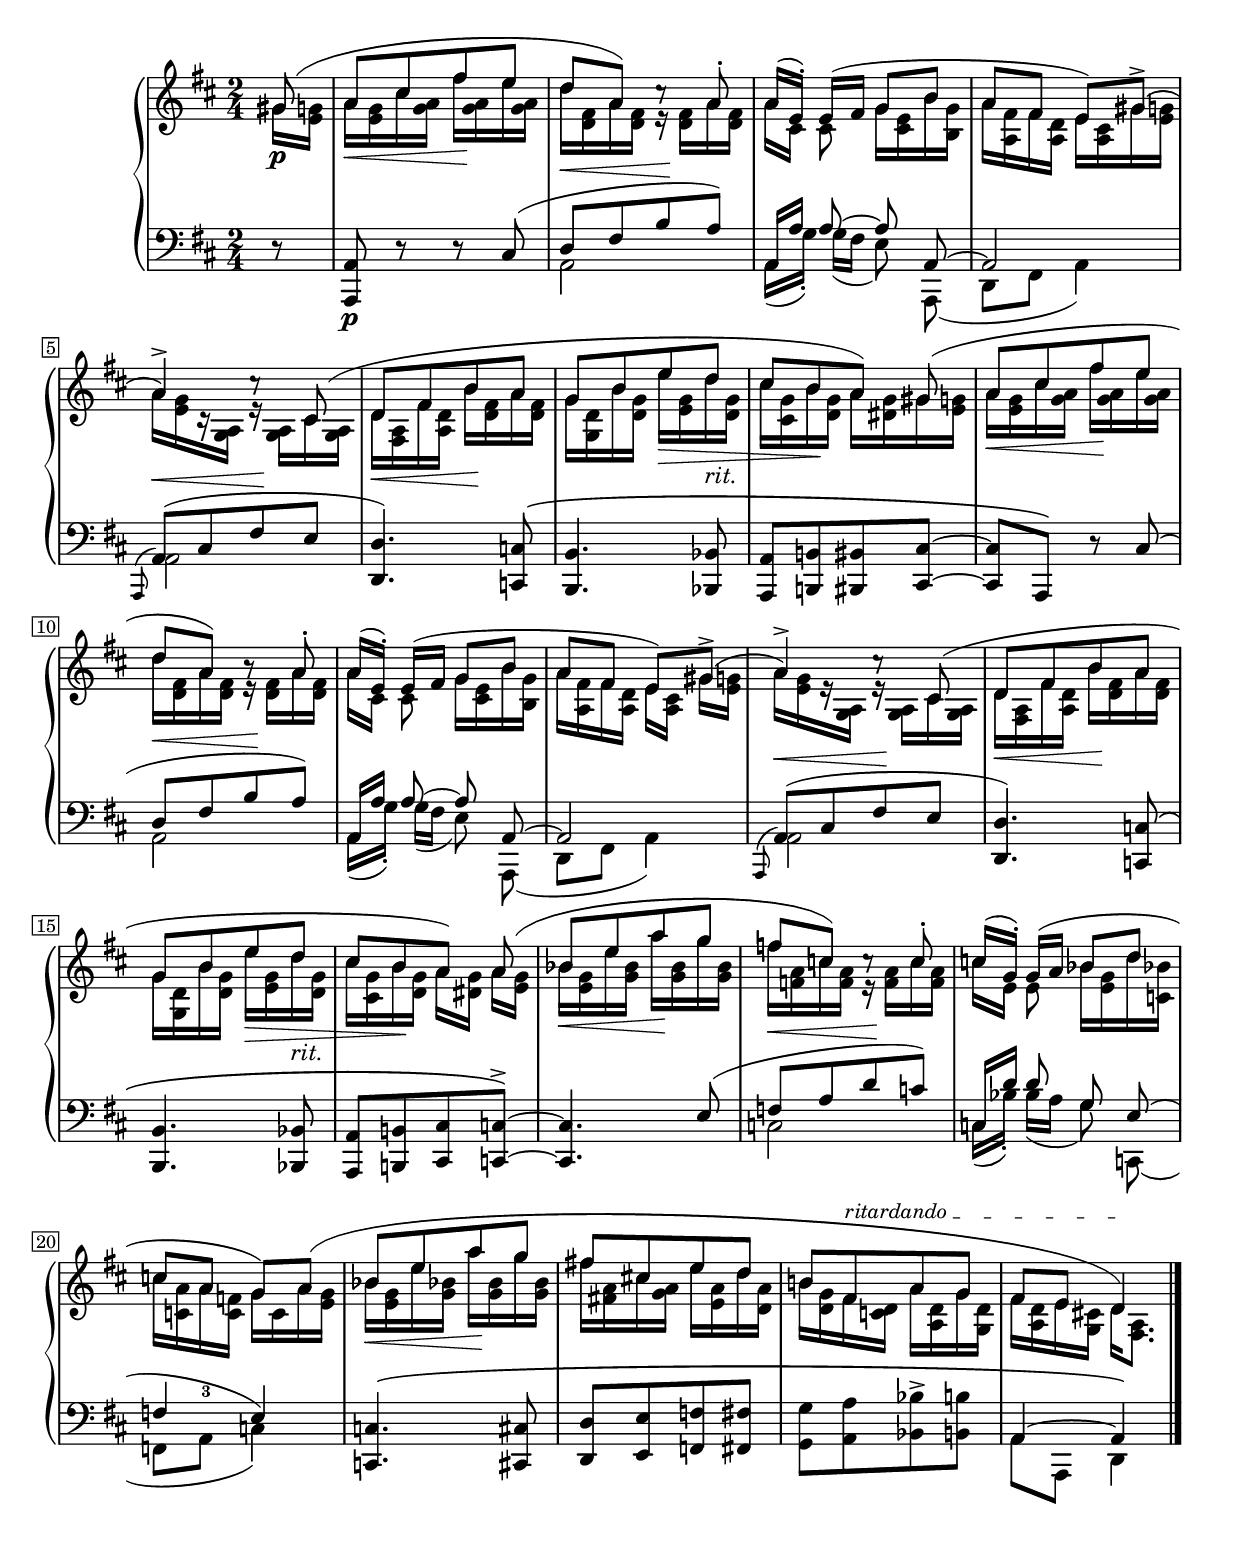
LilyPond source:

Global = {
  \key d \major
  \time 2/4
  \include "../global.ly"
}

ritardando = { \override TextSpanner.bound-details.left.text = \markup { \small "ritardando " } }

Sopran = \context Voice = "one" \relative c'' {
  \voiceOne
  \override Rest.staff-position = #0
  \partial 8
    <gis>8\p (
  %1
  | a\< [ cis fis\! e ]
  | d a ) c8\rest a^.
%    \break
  | a16[ ( e16^.] ) e[ ( fis] g8 b
  | a[ fis ] e ) gis^> (
  %5
  | a4^> ) c8\rest cis,8 (
%    \break
  | d\< [ fis b\! <a> ]
  | g [ b e\> d_\markup { "rit." } ]
  | cis[ b\! a] ) gis (
%    \break
  | a[\< cis fis\! e]
  %10
  | d a ) r8 a^.
  | a16[ ( e16^. ] ) e[ ( fis] g8 b
%    \break
  | a fis e ) gis^> (
  | a4^> ) c8\rest cis,8 (
  | d\< [ fis b\! a ]
%    \break
  %15
  | g [ b e\> d_\markup { "rit." } ]
  | cis[ b\! a] ) a (
  | bes[\<  e a\! g]
%    \break
  | f c ) c8\rest c^.
  | c16[ ( g16^.] ) g[ ( a] bes8 d
  %20
  | c8 a g ) a (
%    \break
  | bes[\<  e a\! g]
  | fis[ cis e d]
  | b![\ritardando fis\startTextSpan a g]
  | fis e d4\stopTextSpan )
  \fine
}

Alto = \context Voice = "two" \relative c'' {
  \voiceTwo
  \partial 8
    gis16 <e g>16
  %1
  | a <e g> cis' <g a> fis' <g, a> e' <g, a>
  | d' <d, fis> a' <d, fis> r16 <d fis> a' <d, fis>
  | a'[ cis,] cis8 g'16 <cis, e> b' <b, g'>
  | a' <a, fis'> fis' <a, d> e'[<a, cis> gis' <e g>]
  %5
  | a [<e g> r16 <g, a>] r16 <g a> cis <g a>
  | d' <fis, a> fis' <a, d> b' <d, fis> a' <d, fis>
  | g <g, d'> b' <d, g> e' <e, g> d' <d, g>
  | cis' <cis, g'> b' <d, g> a' [<dis, g> gis <e g>]
  | a <e g> cis' <g a> fis' <g, a> e' <g, a>
  %10
  | d' <d, fis> a' <d, fis> r16 <d fis> a' <d, fis>
  | a'[ cis,] cis8 g'16 <cis, e> b' <b, g'>
  | a' <a, fis'> fis' <a, d> e' [<a, cis>] gis' [<e g>]
  | a[ <e g> e16\rest <g, a>] r16 <g a> cis <g a>
  | d' <fis, a> fis' <a, d> b' <d, fis> a' <d, fis>
  %15
  | g <g, d'> b' <d, g> e' <e, g> d' <d, g>
  | cis' <cis, g'> b' <d, g> a' [<dis, g>] a' [<e g>]
  | bes' <e, g> e' <g, bes> a' <g, bes> g' <g, bes>
  | f' <f, a> c' <f, a> r16 <f a> c' <f, a>
  | c'[ e,] e8 bes'16 <e, g> d' <c, bes'!>
  %20
  | c' <c, a'> a' <c, f> g'[ c, a' <e g>]
  | bes' <e, g> e' <g, bes!> a' <g, bes> g' <g, bes>
  | fis'! <fis,! a> cis'! <g a> e' <e, a> d' <d, a'>
  | b' <d, g> fis <c d> a' <a, d> g' <g, d'>
  | fis' <a, d> e' <g, cis> d' <fis, a>8.
}

Tenor = \context Voice = "three" \relative c {
  \voiceThree
  \override Rest.staff-position = #0
  \partial 8
    r8
  %1
  | <a, a'>8\p \dynamicUp r8 r8 cis'8 (
  | d[\< fis b\! a] )
  | a,16[ a'] a8~ \autoBeamOff a8 a,~ \autoBeamOn
  | a2
  %5
  | \grace { a,8 ( } a'8[\< ) ( cis fis\! e]
  | <d, d'>4. ) <c c'>8 \(
  | <b b'>4. <bes bes'>8
  | <a a'>[ <b b'> <bis bis'> <cis cis'>~ ]
  | <cis cis'> a \) r8 cis' (
  %10
  | d[\< fis b\! a] )
  | a,16[ a'] a8~ \autoBeamOff a8 a,~ \autoBeamOn
  | a2
  | \grace { a,8 ( } a'8[\< ) ( cis fis\! e ]
  | <d, d'>4. ) <c c'>8 \(
  %15
  | <b b'>4. <bes bes'>8
  | <a a'>[ <b b'> <cis cis'> <c c'>~^> \)]
  | <c c'>4. e'8 (
  | f8\< [ a d\! c ] )
  | c,16[ d'] d8 \autoBeamOff g, e ( \autoBeamOn
  %20
  | f4 e )
  | <c, c'>4. \( <cis cis'>8
  | <d d'> [<e e'> <f f'> <fis fis'>]
  | \stemDown <g g'> [<a a'> <bes bes'>^> <b b'>] \stemUp
  | <a>4 ~ a4 \)
}

Bass = \context Voice = "four" \relative c {
  \voiceFour
  \override Rest.staff-position = #0
  \partial 8
    s8
  %1
  | s2
  | a2
  | a16[ ( g'_.] ) g[ ( fis] \autoBeamOff e8 ) a,, ( \autoBeamOn
  | d8 fis a4 )
  %5
  | a2
  | s2*4
  %10
  | a2
  | a16[ ( g'_.] ) g[ ( fis] \autoBeamOff e8 ) a,, ( \autoBeamOn
  | d8 fis a4 )
  | a2
  | s2*4
  %15
  | c2
  | c16[ ( bes'_.] ) bes[ ( a] \autoBeamOff g8 ) c,, ( \autoBeamOn
  | f8 <a-3> c4 )
  | s2*3
  | a8 a,8 d4
  \fine
}

\score {
  \new PianoStaff
  <<
    \accidentalStyle Score.piano
    \context Staff = "upper" <<
      \set Staff.midiInstrument = #"acoustic grand"
      \Global
      \clef treble
      \Sopran
      \Alto
    >>
    \context Staff = "lower" <<
      \set Staff.midiInstrument = #"acoustic grand"
      \Global
      \clef bass
      \Tenor
      \Bass
    >>
  >>
  \header {
    %composer = "Robert Schumann"
    %opus = "Op. 15"
    title = \markup { "5. Glückes genug" }
    subtitle = \markup {
             \column {
               \line { "(Perfect Happiness)" }
               % workaround to insert some vertical space after the subtitle
               \line { " " }
             }
           }
  }
  \layout {
    \context {
      \PianoStaff
      % More space between staves in the same PianoStaff
      \override StaffGrouper.staff-staff-spacing.minimum-distance = 12
      \override TextScript.font-shape = #'italic
    }
  }
  \midi {}
}
